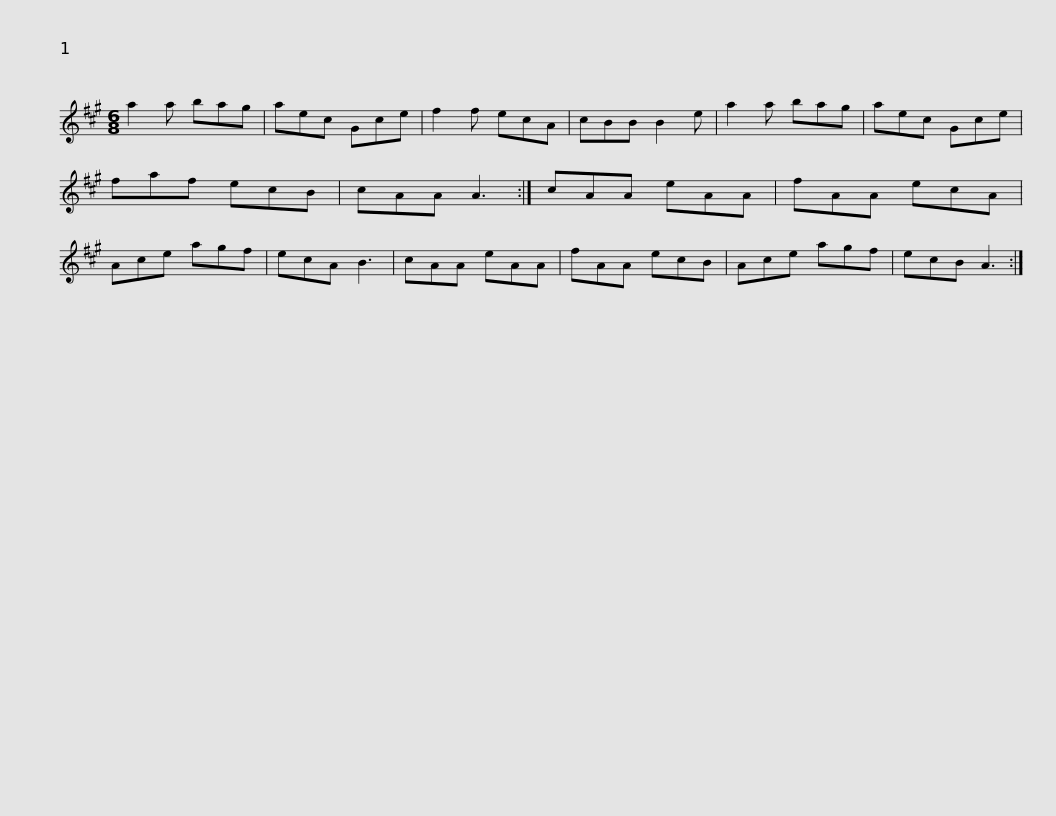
X:1
L:1/8
M:6/8
I:linebreak $
K:A
V:1 treble
V:1
 a2 a bag | aec Gce | f2 f ecA | cBB B2 e | a2 a bag | %5
 aec Gce | faf ecB |$ cAA A3 :| cAA eAA | fAA ecA | %10
 Ace agf | ecA B3 | cAA eAA | fAA ecB |$ Ace agf | %15
 ecB A3 :| %16
